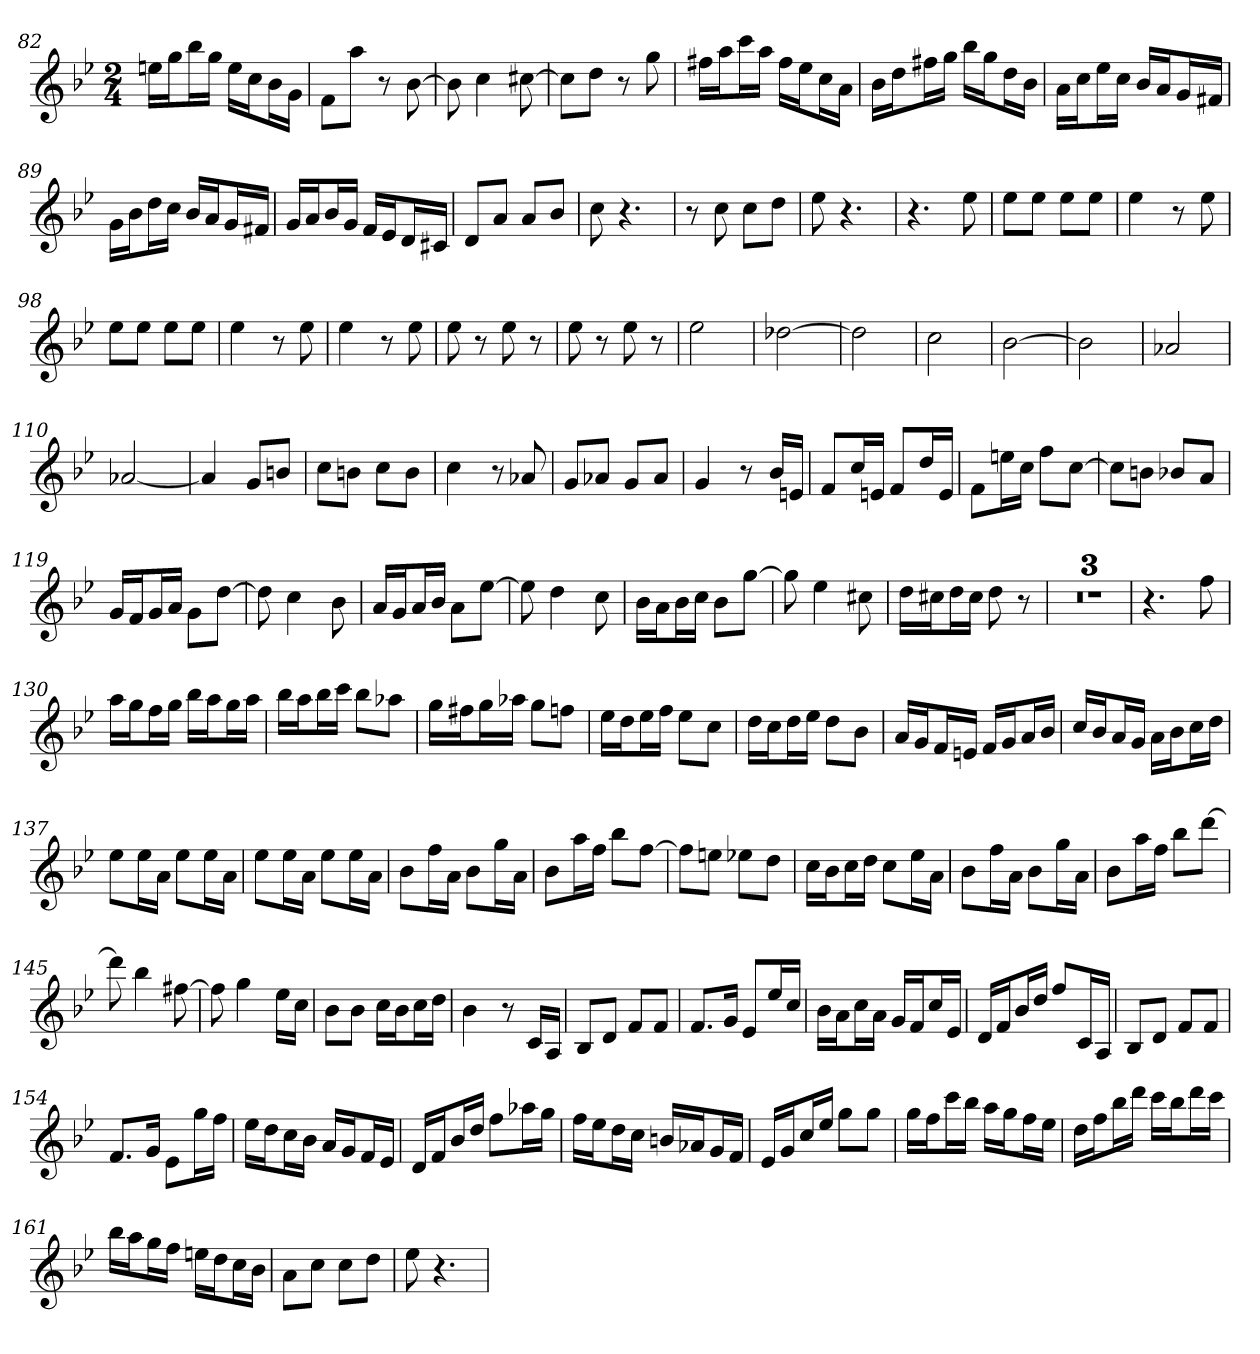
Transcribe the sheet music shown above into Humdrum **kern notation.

**kern
*part1
*staff1
*k[b-e-]
*B-:
*M2/4
=82
16eenLL
16ggJ
16bb-L
16ggJJ
16eeLL
16ccJ
16b-L
16gJJ
=83
8fL
8aaJ
8r
[8b-
=84
8b-]
4cc
[8cc#X
=85
8cc#L]
8ddJ
8r
8gg
=86
16ff#XLL
16aaJ
16cccL
16aaJJ
16ff#LL
16ee-J
16ccL
16aJJ
=87
16b-LL
16ddJ
16ff#XL
16ggJJ
16bb-LL
16ggJ
16ddL
16b-JJ
=88
16aLL
16ccJ
16ee-L
16ccJJ
16b-LL
16aJ
16gL
16f#XJJ
=89
16gLL
16b-J
16ddL
16ccJJ
16b-LL
16aJ
16gL
16f#XJJ
=90
16gLL
16aJ
16b-L
16gJJ
16fLL
16e-J
16dL
16c#XJJ
=91
8dL
8aJ
8aL
8b-J
=92
8cc
4.r
=93
8r
8cc
8ccL
8ddJ
=94
8ee-
4.r
=95
4.r
8ee-
=96
8ee-L
8ee-J
8ee-L
8ee-J
=97
4ee-
8r
8ee-
=98
8ee-L
8ee-J
8ee-L
8ee-J
=99
4ee-
8r
8ee-
=100
4ee-
8r
8ee-
=101
8ee-
8r
8ee-
8r
=102
8ee-
8r
8ee-
8r
=103
2ee-
=104
[2dd-X
=105
2dd-]
=106
2cc
=107
[2b-
=108
2b-]
=109
2a-X
=110
[2a-X
=111
4a-]
8gL
8bnJ
=112
8ccL
8bnJ
8ccL
8bJ
=113
4cc
8r
8a-X
=114
8gL
8a-XJ
8gL
8a-J
=115
4g
8r
16b-LL
16enJJ
=116
8fL
16ccL
16enJJ
8fL
16ddL
16eJJ
=117
8fL
16eenL
16ccJJ
8ffL
[8ccJ
=118
8ccL]
8bnJ
8b-XL
8aJ
=119
16gLL
16fJ
16gL
16aJJ
8gL
[8ddJ
=120
8dd]
4cc
8b-
=121
16aLL
16gJ
16aL
16b-JJ
8aL
[8ee-J
=122
8ee-]
4dd
8cc
=123
16b-LL
16aJ
16b-L
16ccJJ
8b-L
[8ggJ
=124
8gg]
4ee-
8cc#X
=125
16ddLL
16cc#XJ
16ddL
16cc#JJ
8dd
8r
=126
2r
=127
2r
=128
2r
=129
4.r
8ff
=130
16aaLL
16ggJ
16ffL
16ggJJ
16bb-LL
16aaJ
16ggL
16aaJJ
=131
16bb-LL
16aaJ
16bb-L
16cccJJ
8bb-L
8aa-XJ
=132
16ggLL
16ff#XJ
16ggL
16aa-XJJ
8ggL
8ffnJ
=133
16ee-LL
16ddJ
16ee-L
16ffJJ
8ee-L
8ccJ
=134
16ddLL
16ccJ
16ddL
16ee-JJ
8ddL
8b-J
=135
16aLL
16gJ
16fL
16enJJ
16fLL
16gJ
16aL
16b-JJ
=136
16ccLL
16b-J
16aL
16gJJ
16aLL
16b-J
16ccL
16ddJJ
=137
8ee-L
16ee-L
16aJJ
8ee-L
16ee-L
16aJJ
=138
8ee-L
16ee-L
16aJJ
8ee-L
16ee-L
16aJJ
=139
8b-L
16ffL
16aJJ
8b-L
16ggL
16aJJ
=140
8b-L
16aaL
16ffJJ
8bb-L
[8ffJ
=141
8ffL]
8eenJ
8ee-XL
8ddJ
=142
16ccLL
16b-J
16ccL
16ddJJ
8ccL
16ee-L
16aJJ
=143
8b-L
16ffL
16aJJ
8b-L
16ggL
16aJJ
=144
8b-L
16aaL
16ffJJ
8bb-L
[8dddJ
=145
8ddd]
4bb-
[8ff#X
=146
8ff#]
4gg
16ee-LL
16ccJJ
=147
8b-L
8b-J
16ccLL
16b-J
16ccL
16ddJJ
=148
4b-
8r
16cLL
16AJJ
=149
8B-L
8dJ
8fL
8fJ
=150
8.fL
16gJk
8e-L
16ee-L
16ccJJ
=151
16b-LL
16aJ
16ccL
16aJJ
16gLL
16fJ
16ccL
16e-JJ
=152
16dLL
16fJ
16b-L
16ddJJ
8ffL
16cL
16AJJ
=153
8B-L
8dJ
8fL
8fJ
=154
8.fL
16gJk
8e-L
16ggL
16ffJJ
=155
16ee-LL
16ddJ
16ccL
16b-JJ
16aLL
16gJ
16fL
16e-JJ
=156
16dLL
16fJ
16b-L
16ddJJ
8ffL
16aa-XL
16ggJJ
=157
16ffLL
16ee-J
16ddL
16ccJJ
16bnLL
16a-XJ
16gL
16fJJ
=158
16e-LL
16gJ
16ccL
16ee-JJ
8ggL
8ggJ
=159
16ggLL
16ffJ
16cccL
16bb-JJ
16aaLL
16ggJ
16ffL
16ee-JJ
=160
16ddLL
16ffJ
16bb-L
16dddJJ
16cccLL
16bb-J
16dddL
16cccJJ
=161
16bb-LL
16aaJ
16ggL
16ffJJ
16eenLL
16ddJ
16ccL
16b-JJ
=162
8aL
8ccJ
8ccL
8ddJ
=163
8ee-
4.r
=
*-
